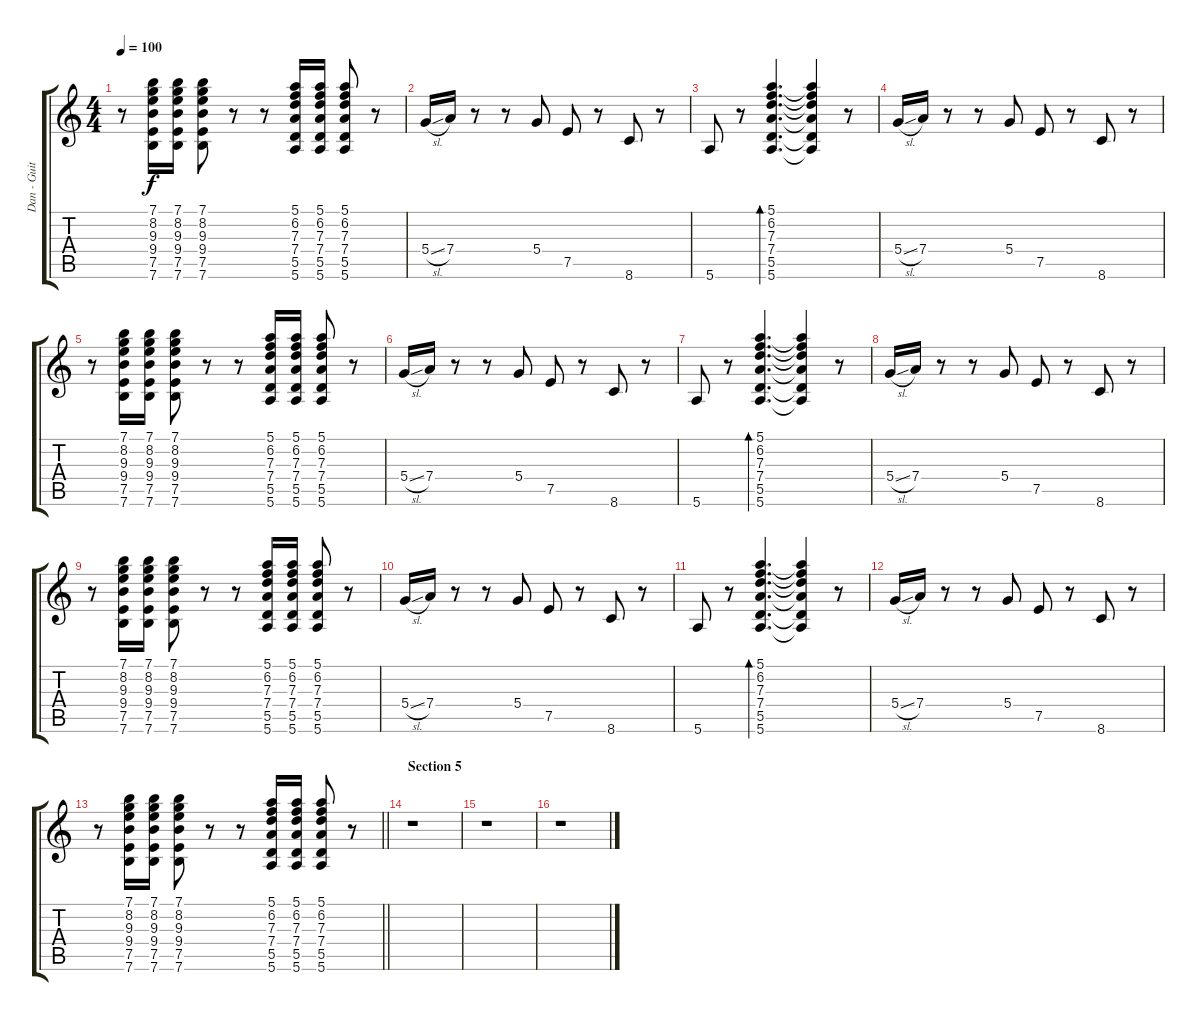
\track ("Dan - Guitar" "Dan - Guit") {instrument electricguitarclean}
\staff {score tabs}
\tuning (E4 B3 G3 D3 A2 E2) {hide}
\ts (4 4)
\tempo 100
\clef g2
\ks c
r.8{dy f} (7.1 8.2 9.3 9.4 7.5 7.6).16 (7.1 8.2 9.3 9.4 7.5 7.6).16 (7.1 8.2 9.3 9.4 7.5 7.6).8 r.8 r.8 (5.1 6.2 7.3 7.4 5.5 5.6).16 (5.1 6.2 7.3 7.4 5.5 5.6).16 (5.1 6.2 7.3 7.4 5.5 5.6).8 r.8 |
5.4{sl}.16 7.4.16 r.8 r.8 5.4.8 7.5.8 r.8 8.6.8 r.8 |
5.6.8 r.8 (5.1 6.2 7.3 7.4 5.5 5.6).4{d bd 240} (5.1{t} 6.2{t} 7.3{t} 7.4{t} 5.5{t} 5.6{t}).4 r.8 |
5.4{sl}.16 7.4.16 r.8 r.8 5.4.8 7.5.8 r.8 8.6.8 r.8 |
r.8 (7.1 8.2 9.3 9.4 7.5 7.6).16 (7.1 8.2 9.3 9.4 7.5 7.6).16 (7.1 8.2 9.3 9.4 7.5 7.6).8 r.8 r.8 (5.1 6.2 7.3 7.4 5.5 5.6).16 (5.1 6.2 7.3 7.4 5.5 5.6).16 (5.1 6.2 7.3 7.4 5.5 5.6).8 r.8 |
5.4{sl}.16 7.4.16 r.8 r.8 5.4.8 7.5.8 r.8 8.6.8 r.8 |
5.6.8 r.8 (5.1 6.2 7.3 7.4 5.5 5.6).4{d bd 240} (5.1{t} 6.2{t} 7.3{t} 7.4{t} 5.5{t} 5.6{t}).4 r.8 |
5.4{sl}.16 7.4.16 r.8 r.8 5.4.8 7.5.8 r.8 8.6.8 r.8 |
r.8 (7.1 8.2 9.3 9.4 7.5 7.6).16 (7.1 8.2 9.3 9.4 7.5 7.6).16 (7.1 8.2 9.3 9.4 7.5 7.6).8 r.8 r.8 (5.1 6.2 7.3 7.4 5.5 5.6).16 (5.1 6.2 7.3 7.4 5.5 5.6).16 (5.1 6.2 7.3 7.4 5.5 5.6).8 r.8 |
5.4{sl}.16 7.4.16 r.8 r.8 5.4.8 7.5.8 r.8 8.6.8 r.8 |
5.6.8 r.8 (5.1 6.2 7.3 7.4 5.5 5.6).4{d bd 240} (5.1{t} 6.2{t} 7.3{t} 7.4{t} 5.5{t} 5.6{t}).4 r.8 |
5.4{sl}.16 7.4.16 r.8 r.8 5.4.8 7.5.8 r.8 8.6.8 r.8 |
\barLineRight lightlight
r.8 (7.1 8.2 9.3 9.4 7.5 7.6).16 (7.1 8.2 9.3 9.4 7.5 7.6).16 (7.1 8.2 9.3 9.4 7.5 7.6).8 r.8 r.8 (5.1 6.2 7.3 7.4 5.5 5.6).16 (5.1 6.2 7.3 7.4 5.5 5.6).16 (5.1 6.2 7.3 7.4 5.5 5.6).8 r.8 |
\section ("" "Section 5")
r.1 |
r.1 |
r.1
